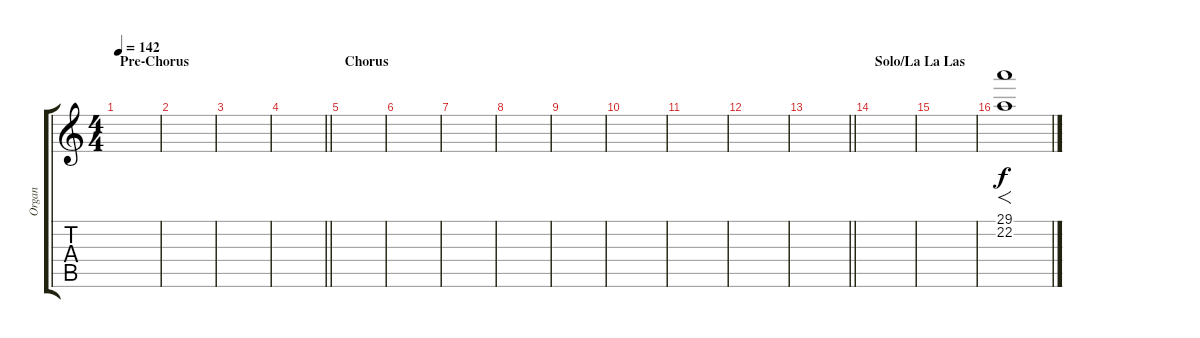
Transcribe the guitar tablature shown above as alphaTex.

\track ("Organ" "Organ") {instrument rockorgan}
\staff {score tabs}
\tuning (E4 B3 G3 D3 A2 E2) {hide}
\ts (4 4)
\section ("" "Pre-Chorus")
\tempo 142
\clef g2
\ks c
|
|
|
\barLineRight lightlight
|
\section ("" "Chorus")
|
|
|
|
|
|
|
|
\barLineRight lightlight
|
\section ("" "Solo/La La Las")
|
|
(29.1 22.2).1{f}
